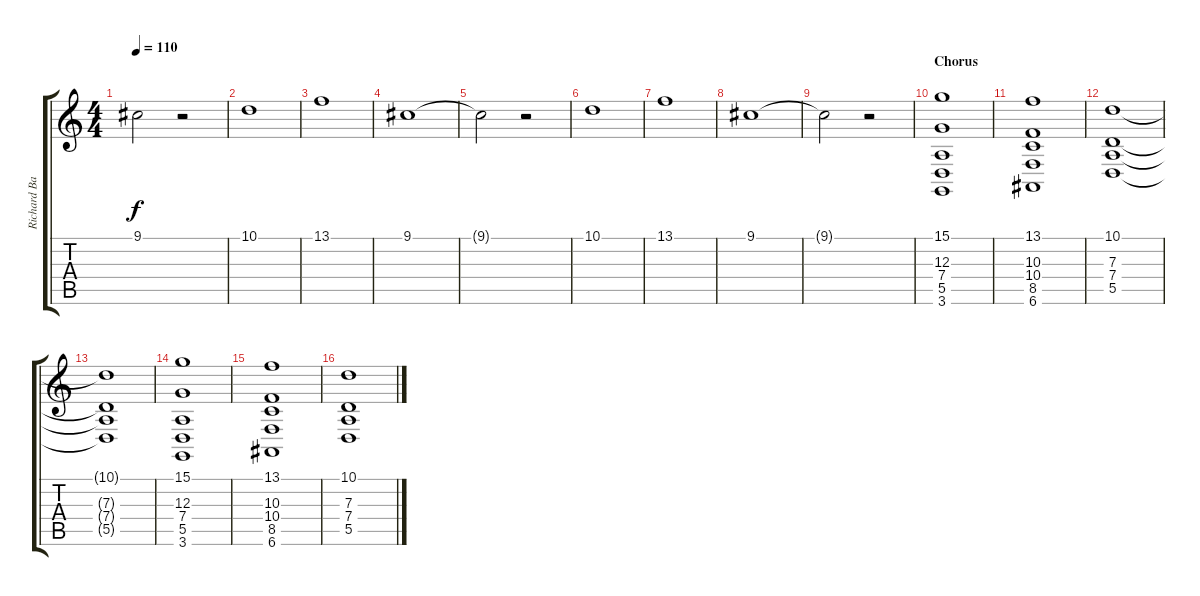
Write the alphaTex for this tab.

\track ("Richard Barbieri - Keyboard 1" "Richard Ba") {instrument pad2warm}
\staff {score tabs}
\tuning (E4 B3 G3 D3 A2 E2) {hide}
\ts (4 4)
\tempo 110
\clef g2
\ks c
9.1{t}.2{dy f} r.2 |
10.1.1 |
13.1.1 |
9.1.1 |
9.1{t}.2 r.2 |
10.1.1 |
13.1.1 |
9.1.1 |
9.1{t}.2 r.2 |
\section ("" "Chorus")
(15.1 12.3 7.4 5.5 3.6).1 |
(13.1 10.3 10.4 8.5 6.6).1 |
(10.1 7.3 7.4 5.5).1 |
(10.1{t} 7.3{t} 7.4{t} 5.5{t}).1 |
(15.1 12.3 7.4 5.5 3.6).1 |
(13.1 10.3 10.4 8.5 6.6).1 |
(10.1 7.3 7.4 5.5).1
